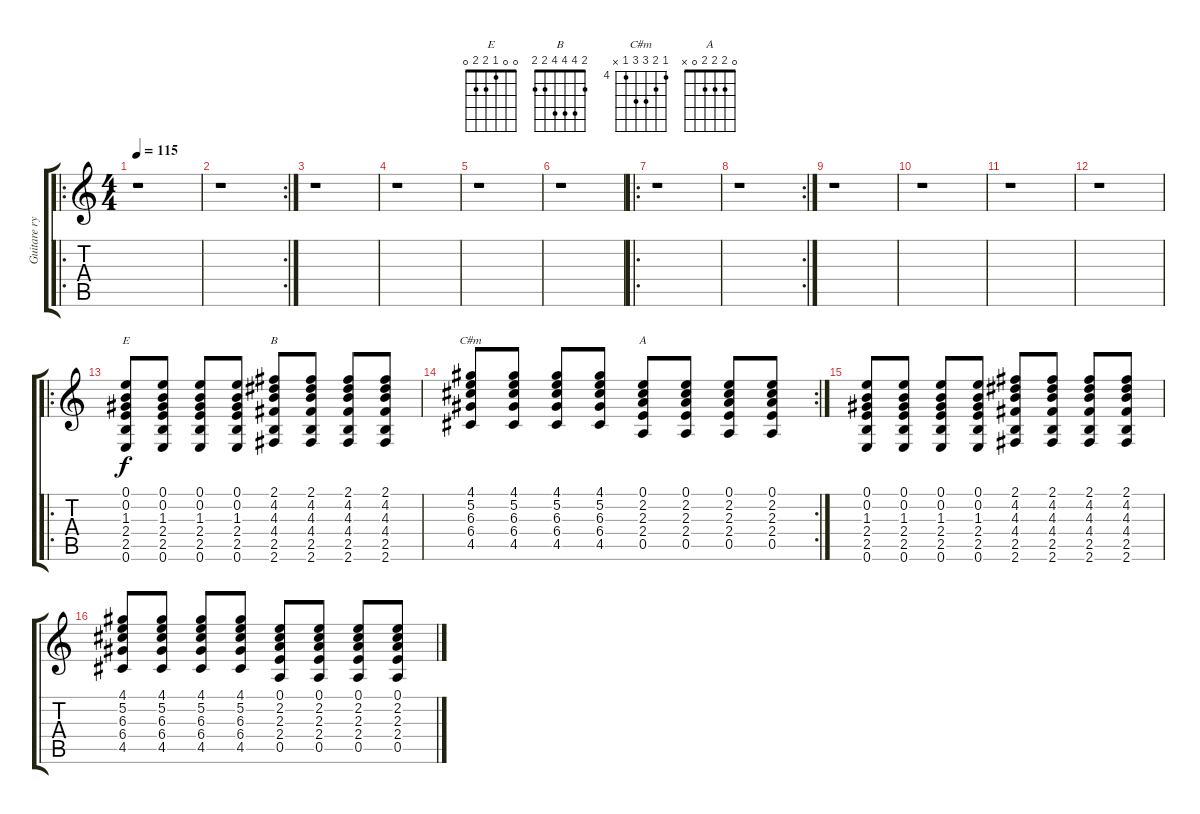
\track ("Guitare rythmique" "Guitare ry") {instrument acousticguitarnylon}
\staff {score tabs}
\tuning (E4 B3 G3 D3 A2 E2) {hide}
\chord ("E" 0 0 1 2 2 0)
\chord ("B" 2 4 4 4 2 2)
\chord ("C#m" 4 5 6 6 4 x) {firstfret 4}
\chord ("A" 0 2 2 2 0 x)
\ro
\ts (4 4)
\tempo 115
\clef g2
\ks c
r.1{dy f instrument acousticguitarnylon} |
\rc 2
r.1 |
r.1 |
r.1 |
r.1 |
r.1 |
\ro
r.1 |
\rc 2
r.1 |
r.1 |
r.1 |
r.1 |
r.1 |
\ro
(0.1 0.2 1.3 2.4 2.5 0.6).8{ch "E"} (0.1 0.2 1.3 2.4 2.5 0.6).8 (0.1 0.2 1.3 2.4 2.5 0.6).8 (0.1 0.2 1.3 2.4 2.5 0.6).8 (2.1 4.2 4.3 4.4 2.5 2.6).8{ch "B"} (2.1 4.2 4.3 4.4 2.5 2.6).8 (2.1 4.2 4.3 4.4 2.5 2.6).8 (2.1 4.2 4.3 4.4 2.5 2.6).8 |
\rc 2
(4.1 5.2 6.3 6.4 4.5).8{ch "C#m"} (4.1 5.2 6.3 6.4 4.5).8 (4.1 5.2 6.3 6.4 4.5).8 (4.1 5.2 6.3 6.4 4.5).8 (0.1 2.2 2.3 2.4 0.5).8{ch "A"} (0.1 2.2 2.3 2.4 0.5).8 (0.1 2.2 2.3 2.4 0.5).8 (0.1 2.2 2.3 2.4 0.5).8 |
(0.1 0.2 1.3 2.4 2.5 0.6).8 (0.1 0.2 1.3 2.4 2.5 0.6).8 (0.1 0.2 1.3 2.4 2.5 0.6).8 (0.1 0.2 1.3 2.4 2.5 0.6).8 (2.1 4.2 4.3 4.4 2.5 2.6).8 (2.1 4.2 4.3 4.4 2.5 2.6).8 (2.1 4.2 4.3 4.4 2.5 2.6).8 (2.1 4.2 4.3 4.4 2.5 2.6).8 |
(4.1 5.2 6.3 6.4 4.5).8 (4.1 5.2 6.3 6.4 4.5).8 (4.1 5.2 6.3 6.4 4.5).8 (4.1 5.2 6.3 6.4 4.5).8 (0.1 2.2 2.3 2.4 0.5).8 (0.1 2.2 2.3 2.4 0.5).8 (0.1 2.2 2.3 2.4 0.5).8 (0.1 2.2 2.3 2.4 0.5).8
